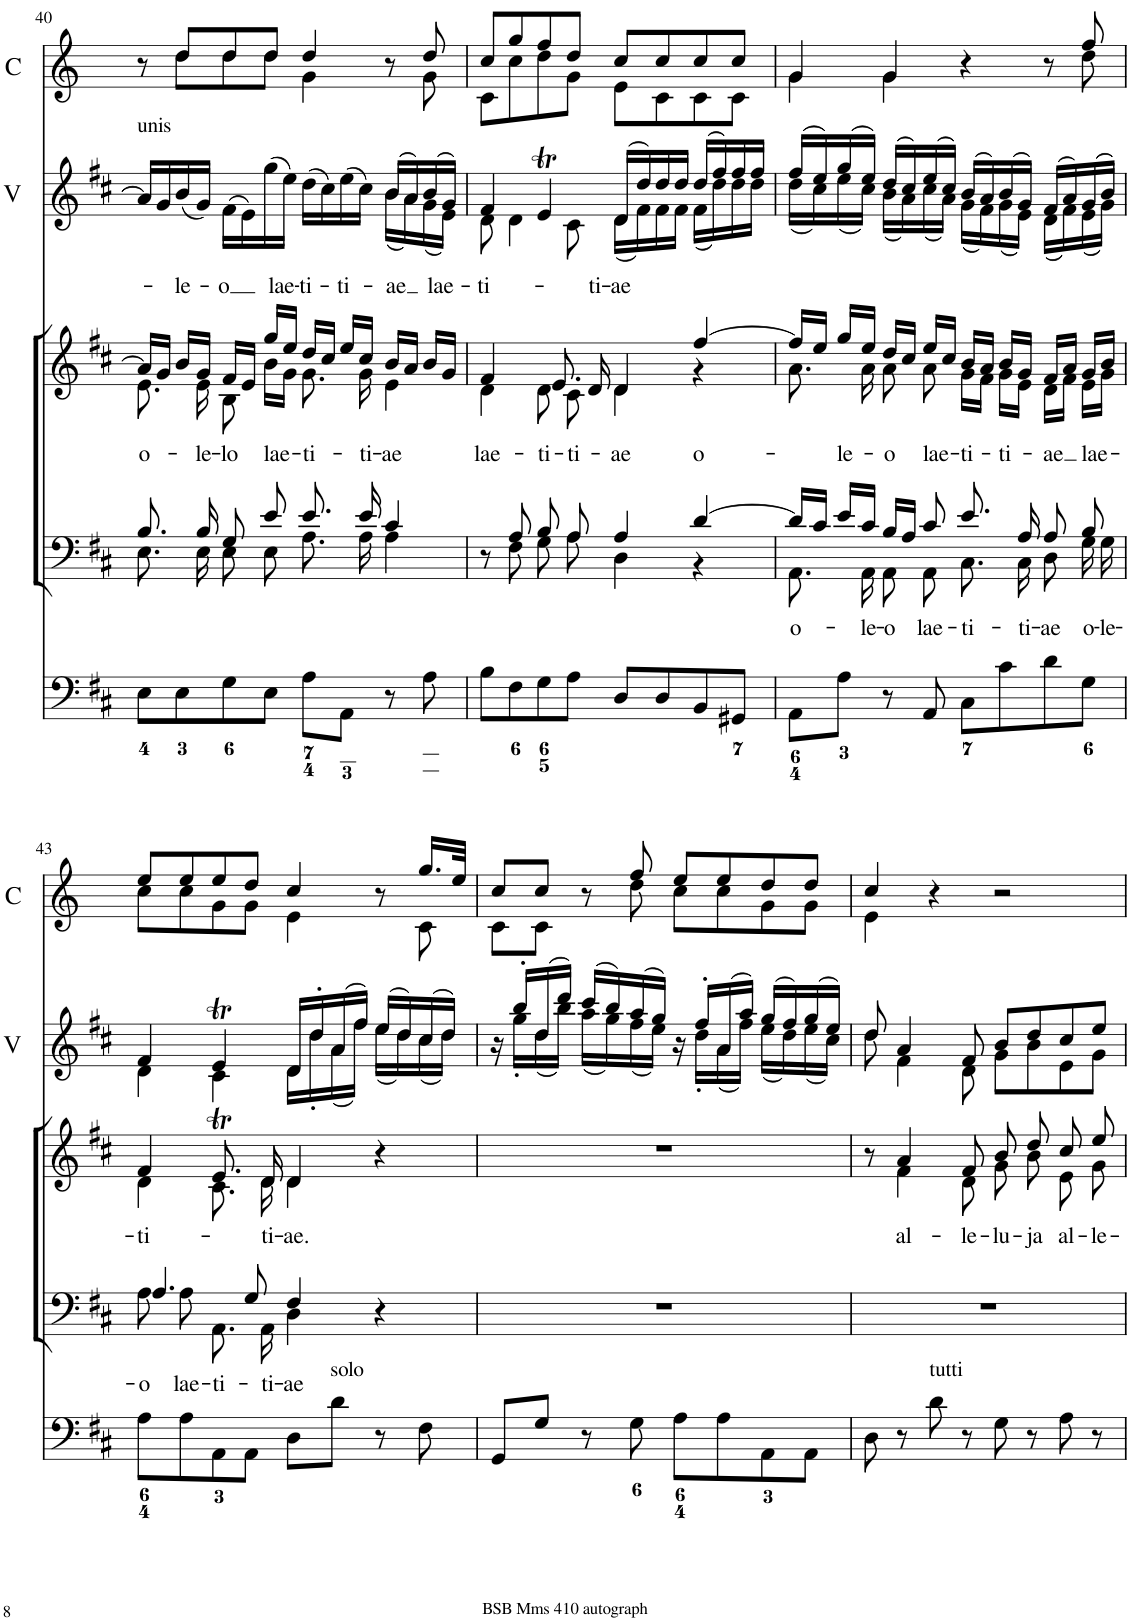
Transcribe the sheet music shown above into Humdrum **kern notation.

**kern	**kern	**text	**kern	**text	**kern	**kern	**kern	**kern
*part7	*part6	*part6	*part5	*part5	*part4	*part3	*part2	*part1
*staff7	*staff6	*staff6	*staff5	*staff5	*staff4	*staff3	*staff2	*staff1
*I"Organ	*I"Voice	*	*I"Voice	*	*I"Violin	*I"Violin	*I"2 Violini	*I"Corni in D
*	*	*	*	*	*I'Vln.	*I'Vln.	*I'V	*I'C
!!LO:PB:g=z
*clefF4	*clefF4	*	*clefG2	*	*clefG2	*clefG2	*clefG2	*clefG2
*	*	*	*	*	*	*	*	*Trd6c10
*k[f#c#]	*k[f#c#]	*	*k[f#c#]	*	*k[f#c#]	*k[f#c#]	*k[f#c#]	*k[]
*M4/4	*M4/4	*	*M4/4	*	*M4/4	*M4/4	*M4/4	*M4/4
*met(c)	*met(c)	*	*met(c)	*	*met(c)	*met(c)	*met(c)	*met(c)
=40	=40	=40	=40	=40	=40	=40	=40	=40
*	*^	*	*^	*	*	*	*	*
!	!	!	!	!	!	!	!	!	!LO:TX:a:t=unis	!
!	!	!	!	!	!	!	!	!LO:TX:a:t=unis	!	!
!	!	!	!	!	!	!	!LO:TX:a:t=unis	!	!	!
!	!	!	!	!	!	!LO:LY:b	!	!	!	!
*	*	*	*	*	*	*	*	*	*^	*^
8E\L	8.B/	8.E\	.	16a/LL]	8.e\	o-	16a]	16a]	16a/LL]	2.ryy	8r	8ryy
.	.	.	.	16g/JJ	.	.	16g	16g	16g/	.	.	.
!	!	!	!	!	!	!LO:LY:a	!	!	!	!	!	!
8E\	.	.	.	16b/LL	.	-le-	(16b	(16b	(16b/	.	8dd/L	8dd\L
!	!	!	!	!	!	!LO:LY:b	!	!	!	!	!	!
.	16B/	16E\	.	16g/JJ	16e\	-le-	16g)	16g)	16g/JJ)	.	.	.
!	!	!	!	!	!	!LO:LY:a	!	!	!	!	!	!
!	!	!	!	!	!	!LO:LY:b	!	!	!	!	!	!
8G\	8G/	8E\	.	16f#/LL	8B\	-lo	(16f#LL	(16f#LL	(16f#\LL	.	8dd/	8dd\
.	.	.	.	16e/JJ	.	.	16e)	16e)	16e\)	.	.	.
!	!	!	!	!	!	!LO:LY:a	!	!	!	!	!	!
!	!	!	!	!	!	!LO:LY:b	!	!	!	!	!	!
8E\J	8e/	8E\	.	16gg/LL	16b\LL	lae-	(16gg	(16gg	(16gg\	.	8dd/J	8dd\J
.	.	.	.	16ee/JJ	16g\JJ	.	16eeJJ)	16eeJJ)	16ee\JJ)	.	.	.
!	!	!	!	!	!	!LO:LY:a	!	!	!	!	!	!
!	!	!	!	!	!	!LO:LY:b	!	!	!	!	!	!
8A\L	8.e/	8.A\	.	16dd/LL	8.g\	-ti-	(16ddLL	(16ddLL	(16dd\LL	.	4dd/	4g\
.	.	.	.	16cc#/JJ	.	.	16cc#)	16cc#)	16cc#\)	.	.	.
!	!	!	!	!	!	!LO:LY:a	!	!	!	!	!	!
8AA\J	.	.	.	16ee/LL	.	-ti-	(16ee	(16ee	(16ee\	.	.	.
!	!	!	!	!	!	!LO:LY:b	!	!	!	!	!	!
.	16e/	16A\	.	16cc#/JJ	16g\	-ti-	16cc#JJ)	16cc#JJ)	16cc#\JJ)	.	.	.
!	!	!	!	!	!	!LO:LY:a	!	!	!	!	!	!
!	!	!	!	!	!	!LO:LY:b	!	!	!	!	!	!
8r	4c#/	4A\	.	16b/LL	4e\	-ae	(16b	(16b	(16b/LL	(16b\LL	8r	8ryy
.	.	.	.	16a/JJ	.	.	16a)	16a)	16a/)	16a\)	.	.
!	!	!	!	!	!	!LO:LY:a	!	!	!	!	!	!
8A\	.	.	.	16b/LL	.	lae-	(16g	(16b	(16b/	(16g\	8dd/	8g\
.	.	.	.	16g/JJ	.	.	16e)	16g)	16g/JJ)	16e\JJ)	.	.
=41	=41	=41	=41	=41	=41	=41	=41	=41	=41	=41	=41	=41
!	!	!	!	!	!	!LO:LY:a	!	!	!	!	!	!
!	!	!	!	!	!	!LO:LY:b	!	!	!	!	!	!
8B\L	8r	8ryy	.	4f#/	4d\	lae-	8d	4f#	4f#/	8d\	8cc/L	8c\L
8F#\	8A/	8F#\	.	.	.	.	4d	.	.	4d\	8gg/	8cc\
!	!	!	!	!	!	!LO:LY:b	!	!	!	!	!	!
8G\	8B/	8G\	.	8.e/	8d\	-ti-	.	4eT	4eT/	.	8ff/	8dd\
!	!	!	!	!	!	!LO:LY:b	!	!	!	!	!	!
8A\J	8A/	8A\	.	.	8c#\	-ti-	8c#	.	.	8c#\	8dd/J	8g\J
!	!	!	!	!	!	!LO:LY:a	!	!	!	!	!	!
.	.	.	.	16d/	.	-ti-	.	.	.	.	.	.
!	!	!	!	!	!	!LO:LY:a	!	!	!	!	!	!
!	!	!	!	!	!	!LO:LY:b	!	!	!	!	!	!
8D/L	4A/	4D\	.	4d/	4d\	-ae	(16d	(16d	(16d/LL	(16d\LL	8cc/L	8e\L
.	.	.	.	.	.	.	16f#)	16dd)	16dd/)	16f#\)	.	.
8D/	.	.	.	.	.	.	16f#	16dd	16dd/	16f#\	8cc/	8c\
.	.	.	.	.	.	.	16f#	16dd	16dd/JJ	16f#\JJ	.	.
!	!	!	!	!	!	!LO:LY:b	!	!	!	!	!	!
8BB/	[4d/	4r	.	[4ff#/	4r	o-	(16f#	(16dd	(16dd/LL	(16f#\LL	8cc/	8c\
.	.	.	.	.	.	.	16dd)	16ff#)	16ff#/)	16dd\)	.	.
8GG#X/J	.	.	.	.	.	.	16dd	16ff#	16ff#/	16dd\	8cc/J	8c\J
.	.	.	.	.	.	.	16dd	16ff#	16ff#/JJ	16dd\JJ	.	.
=42	=42	=42	=42	=42	=42	=42	=42	=42	=42	=42	=42	=42
!	!	!	!LO:LY:b	!	!	!	!	!	!	!	!	!
8AA\L	16d/LL]	8.AA\	o-	16ff#/LL]	8.a\	.	(16dd	(16ff#	(16ff#/LL	(16dd\LL	4g/	4g\
.	16c#/JJ	.	.	16ee/JJ	.	.	16cc#)	16ee)	16ee/)	16cc#\)	.	.
!	!	!	!	!	!	!LO:LY:b	!	!	!	!	!	!
8A\J	16e/LL	.	.	16gg/LL	.	-le-	(16ee	(16gg	(16gg/	(16ee\	.	.
!	!	!	!LO:LY:b	!	!	!	!	!	!	!	!	!
.	16c#/JJ	16AA\	-le-	16ee/JJ	16a\	.	16cc#)	16ee)	16ee/JJ)	16cc#\JJ)	.	.
!	!	!	!LO:LY:b	!	!	!LO:LY:b	!	!	!	!	!	!
8r	16B/LL	8AA\	-o	16dd/LL	8a\	-o	(16b	(16dd	(16dd/LL	(16b\LL	4g/	4g\
.	16A/JJ	.	.	16cc#/JJ	.	.	16a)	16cc#)	16cc#/)	16a\)	.	.
!	!	!	!LO:LY:b	!	!	!LO:LY:b	!	!	!	!	!	!
8AA/	8c#/	8AA\	lae-	16ee/LL	8a\	lae-	(16cc#	(16ee	(16ee/	(16cc#\	.	.
.	.	.	.	16cc#/JJ	.	.	16a)	16cc#)	16cc#/JJ)	16a\JJ)	.	.
!	!	!	!LO:LY:b	!	!	!LO:LY:b	!	!	!	!	!	!
8C#\L	8.e/	8.C#\	-ti-	16b/LL	16g\LL	-ti-	(16g	(16b	(16b/LL	(16g\LL	4r	4.ryy
.	.	.	.	16a/JJ	16f#\JJ	.	16f#)	16a)	16a/)	16f#\)	.	.
!	!	!	!	!	!	!LO:LY:b	!	!	!	!	!	!
8c#\	.	.	.	16b/LL	16g\LL	-ti-	(16g	(16b	(16b/	(16g\	.	.
!	!	!	!LO:LY:b	!	!	!	!	!	!	!	!	!
.	16A/	16C#\	-ti-	16g/JJ	16e\JJ	.	16e)	16g)	16g/JJ)	16e\JJ)	.	.
!	!	!	!LO:LY:b	!	!	!LO:LY:b	!	!	!	!	!	!
8d\	8A/	8D\	-ae	16f#/LL	16d\LL	-ae	(16d	(16f#	(16f#/LL	(16d\LL	8r	.
.	.	.	.	16a/JJ	16f#\JJ	.	16f#)	16a)	16a/)	16f#\)	.	.
!	!	!	!LO:LY:b	!	!	!LO:LY:b	!	!	!	!	!	!
8G\J	8B/	16G\	o-	16g/LL	16e\LL	lae-	(16e	(16g	(16g/	(16e\	8ff/	8dd\
!	!	!	!LO:LY:b	!	!	!	!	!	!	!	!	!
.	.	16G\	-le-	16b/JJ	16g\JJ	.	16g)	16b)	16b/JJ)	16g\JJ)	.	.
!!LO:LB:g=z	!!
=43	=43	=43	=43	=43	=43	=43	=43	=43	=43	=43	=43	=43
!	!	!	!LO:LY:b	!	!	!LO:LY:b	!	!	!	!	!	!
8A\L	4.A/	8A\	-o	4f#/	4d\	-ti-	4d	4f#	4f#/	4d\	8ee/L	8cc\L
!	!	!	!LO:LY:b	!	!	!	!	!	!	!	!	!
8A\	.	8A\	lae-	.	.	.	.	.	.	.	8ee/	8cc\
!	!	!	!LO:LY:b	!	!	!	!	!	!	!	!	!
8AA\	.	8.AA\	-ti-	8.e/	8.c#\	.	4c#	4eT	4eT/	4c#t\	8ee/	8g\
8AA\J	8G/	.	.	.	.	.	.	.	.	.	8dd/J	8g\J
!	!	!	!LO:LY:b	!	!	!LO:LY:b	!	!	!	!	!	!
.	.	16AA\	-ti-	16d/	16d\	-ti-	.	.	.	.	.	.
!	!	!	!LO:LY:b	!	!	!LO:LY:b	!	!	!	!	!	!
8D\L	4F#/	4D\	-ae	4d/	4d\	-ae.	16d	16d	16d/LL	16d\LL	4cc/	4e\
.	.	.	.	.	.	.	16dd'	16dd'	16dd'/	16dd'\	.	.
!LO:TX:a:t=solo	!	!	!	!	!	!	!	!	!	!	!	!
8d\J	.	.	.	.	.	.	(16a	(16a	(16a/	(16a\	.	.
.	.	.	.	.	.	.	16ff#)	16ff#)	16ff#/JJ)	16ff#\JJ)	.	.
8r	4r	4ryy	.	4r	4ryy	.	(16ee	(16ee	(16ee/LL	(16ee\LL	8r	8ryy
.	.	.	.	.	.	.	16dd)	16dd)	16dd/)	16dd\)	.	.
8F#\	.	.	.	.	.	.	(16cc#	(16cc#	(16cc#/	(16cc#\	16.gg/LL	8c\
.	.	.	.	.	.	.	16dd)	16dd)	16dd/JJ)	16dd\JJ)	.	.
.	.	.	.	.	.	.	.	.	.	.	32ee/JJk	.
*	*v	*v	*	*	*	*	*	*	*	*	*	*
*	*	*	*v	*v	*	*	*	*	*	*	*
=44	=44	=44	=44	=44	=44	=44	=44	=44	=44	=44
8GG/L	1r	.	1r	.	16r	16r	16r	16ryy	8cc/L	8c\L
.	.	.	.	.	16gg'	16bb'	16bb'/LL	16gg'\LL	.	.
8G/J	.	.	.	.	(16dd	(16dd	(16dd/	(16dd\	8cc/J	8c\J
.	.	.	.	.	16bb)	16ddd)	16ddd/JJ)	16bb\JJ)	.	.
8r	.	.	.	.	(16aa	(16ccc#	(16ccc#/LL	(16aa\LL	8r	8ryy
.	.	.	.	.	16gg)	16bb)	16bb/)	16gg\)	.	.
8G\	.	.	.	.	(16ff#	(16aa	(16aa/	(16ff#\	8ff/	8dd\
.	.	.	.	.	16ee)	16gg)	16gg/JJ)	16ee\JJ)	.	.
8A\L	.	.	.	.	16r	16r	16r	16ryy	8ee/L	8cc\L
.	.	.	.	.	16dd'	16ff#'	16ff#'/LL	16dd'\LL	.	.
8A\	.	.	.	.	(16a	(16a	(16a/	(16a\	8ee/	8cc\
.	.	.	.	.	16ff#)	16aa)	16aa/JJ)	16ff#\JJ)	.	.
8AA\	.	.	.	.	(16ee	(16gg	(16gg/LL	(16ee\LL	8dd/	8g\
.	.	.	.	.	16dd)	16ff#)	16ff#/)	16dd\)	.	.
8AA\J	.	.	.	.	(16ee	(16gg	(16gg/	(16ee\	8dd/J	8g\J
.	.	.	.	.	16cc#)	16ee)	16ee/JJ)	16cc#\JJ)	.	.
=45	=45	=45	=45	=45	=45	=45	=45	=45	=45	=45
*	*	*	*^	*	*	*	*	*	*	*
8D\	1r	.	8r	8ryy	.	8dd	8dd	8dd/	8dd\	4cc/	4e\
!	!	!	!	!	!LO:LY:b	!	!	!	!	!	!
8r	.	.	4a/	4f#\	al-	4f#	4a	4a/	4f#\	.	.
!LO:TX:a:t=tutti	!	!	!	!	!	!	!	!	!	!	!
8d\	.	.	.	.	.	.	.	.	.	4r	2.ryy
!	!	!	!	!	!LO:LY:b	!	!	!	!	!	!
8r	.	.	8f#/	8d\	-le-	8d	8f#	8f#/	8d\	.	.
!	!	!	!	!	!LO:LY:b	!	!	!	!	!	!
8G\	.	.	8b/	8g\	-lu-	8g	8b	8b/L	8g\L	2r	.
!	!	!	!	!	!LO:LY:b	!	!	!	!	!	!
8r	.	.	8dd/	8b\	-ja	8b	8dd	8dd/	8b\	.	.
!	!	!	!	!	!LO:LY:b	!	!	!	!	!	!
8A\	.	.	8cc#/	8e\	al-	8e	8cc#	8cc#/	8e\	.	.
!	!	!	!	!	!LO:LY:b	!	!	!	!	!	!
8r	.	.	8ee/	8g\	-le-	8g	8ee	8ee/J	8g\J	.	.
*	*	*	*	*	*	*	*	*v	*v	*	*
*	*	*	*v	*v	*	*	*	*	*v	*v
=	=	=	=	=	=	=	=	=
*-	*-	*-	*-	*-	*-	*-	*-	*-
